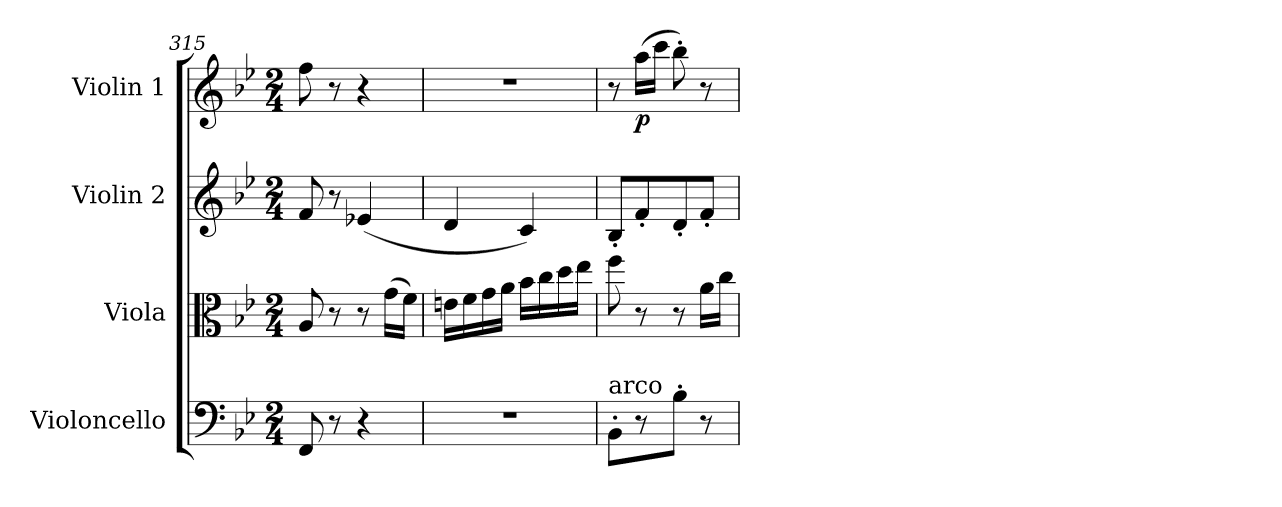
**kern	**kern	**kern	**kern	**dynam
*part4	*part3	*part2	*part1	*part1
*staff4	*staff3	*staff2	*staff1	*staff1
*I"Violoncello	*I"Viola	*I"Violin 2	*I"Violin 1	*
*I'Vc	*I'Vla	*I'Vln	*I'Vln	*
*clefF4	*clefC3	*clefG2	*clefG2	*
*k[b-e-]	*k[b-e-]	*k[b-e-]	*k[b-e-]	*
*M2/4	*M2/4	*M2/4	*M2/4	*
=315	=315	=315	=315	=315
8FF/	8A/	8f/	8ff\	.
8r	8r	8r	8r	.
4r	8r	(4e-X/	4r	.
.	(16g\LL	.	.	.
.	16f\JJ)	.	.	.
=316	=316	=316	=316	=316
2r	16en\LL	4d/	2r	.
.	16f\	.	.	.
.	16g\	.	.	.
.	16a\JJ	.	.	.
.	16b-\LL	4c/)	.	.
.	16cc\	.	.	.
.	16dd\	.	.	.
.	16ee-\JJ	.	.	.
=317	=317	=317	=317	=317
!LO:TX:a:t=arco	!	!	!	!
8BB-'\L	8ff\	8B-'/L	8r	.
!	!	!	!	!LO:DY:b
8r	8r	8f'/	(16aa\LL	p
.	.	.	16ccc\JJ	.
8B-'\J	8r	8d'/	8bb-'\)	.
8r	16a\LL	8f'/J	8r	.
.	16cc\JJ	.	.	.
=	=	=	=	=
*-	*-	*-	*-	*-
